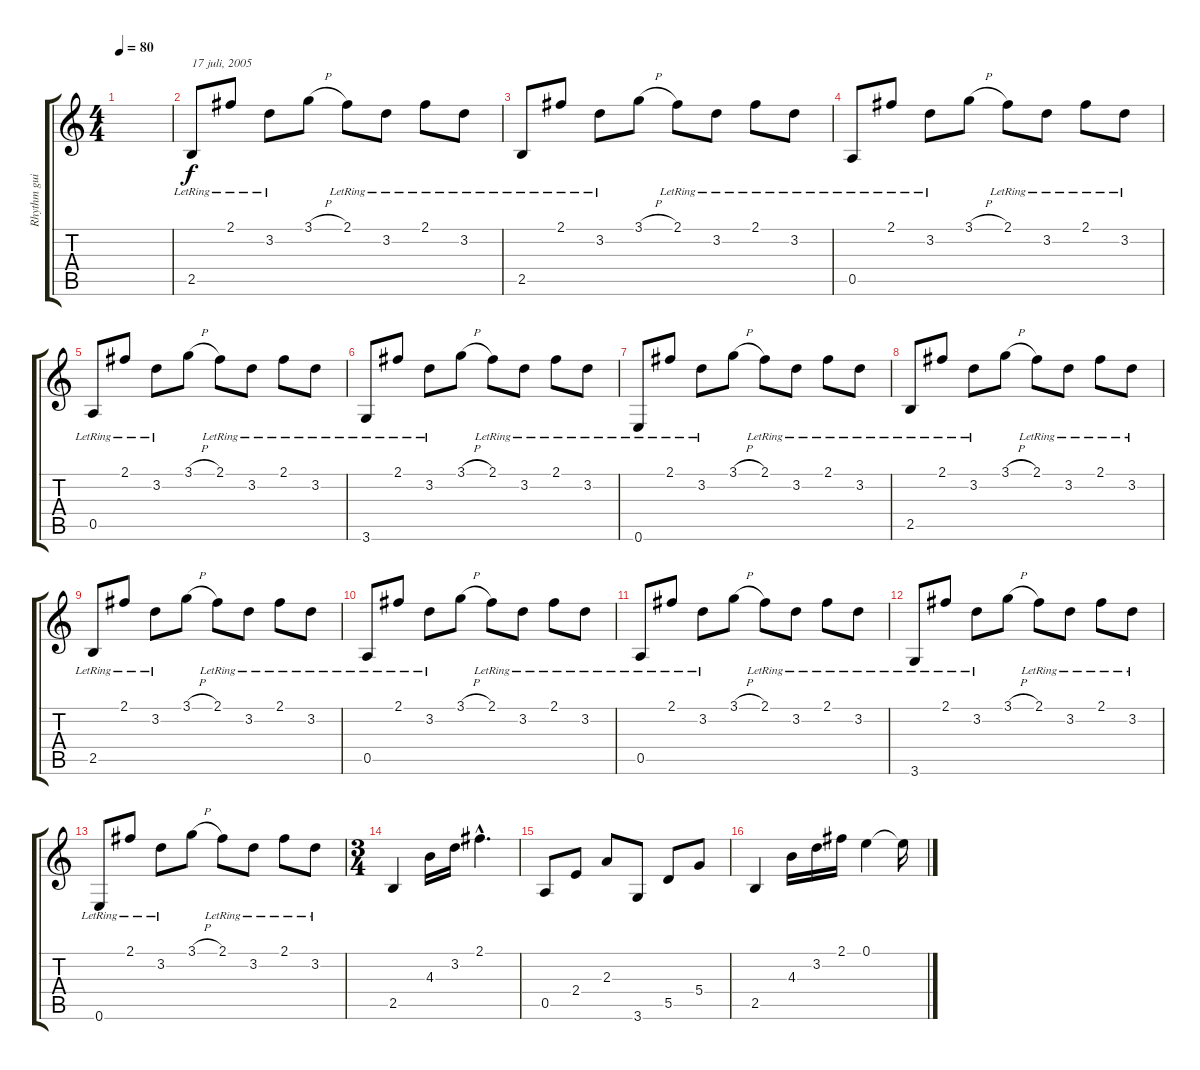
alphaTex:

\track ("Rhythm guitar 1" "Rhythm gui") {instrument acousticguitarsteel}
\staff {score tabs}
\tuning (E4 B3 G3 D3 A2 E2) {hide}
\ts (4 4)
\tempo 80
\clef g2
\ks c
|
\section ("" "")
2.5{lr}.8{txt "17 juli, 2005"} 2.1{lr}.8 3.2{lr}.8 3.1{h}.8 2.1{lr}.8 3.2{lr}.8 2.1{lr}.8 3.2{lr}.8 |
2.5{lr}.8 2.1{lr}.8 3.2{lr}.8 3.1{h}.8 2.1{lr}.8 3.2{lr}.8 2.1{lr}.8 3.2{lr}.8 |
0.5{lr}.8 2.1{lr}.8 3.2{lr}.8 3.1{h}.8 2.1{lr}.8 3.2{lr}.8 2.1{lr}.8 3.2{lr}.8 |
0.5{lr}.8 2.1{lr}.8 3.2{lr}.8 3.1{h}.8 2.1{lr}.8 3.2{lr}.8 2.1{lr}.8 3.2{lr}.8 |
3.6{lr}.8 2.1{lr}.8 3.2{lr}.8 3.1{h}.8 2.1{lr}.8 3.2{lr}.8 2.1{lr}.8 3.2{lr}.8 |
0.6{lr}.8 2.1{lr}.8 3.2{lr}.8 3.1{h}.8 2.1{lr}.8 3.2{lr}.8 2.1{lr}.8 3.2{lr}.8 |
\section ("" "")
2.5{lr}.8 2.1{lr}.8 3.2{lr}.8 3.1{h}.8 2.1{lr}.8 3.2{lr}.8 2.1{lr}.8 3.2{lr}.8 |
2.5{lr}.8 2.1{lr}.8 3.2{lr}.8 3.1{h}.8 2.1{lr}.8 3.2{lr}.8 2.1{lr}.8 3.2{lr}.8 |
0.5{lr}.8 2.1{lr}.8 3.2{lr}.8 3.1{h}.8 2.1{lr}.8 3.2{lr}.8 2.1{lr}.8 3.2{lr}.8 |
0.5{lr}.8 2.1{lr}.8 3.2{lr}.8 3.1{h}.8 2.1{lr}.8 3.2{lr}.8 2.1{lr}.8 3.2{lr}.8 |
3.6{lr}.8 2.1{lr}.8 3.2{lr}.8 3.1{h}.8 2.1{lr}.8 3.2{lr}.8 2.1{lr}.8 3.2{lr}.8 |
0.6{lr}.8 2.1{lr}.8 3.2{lr}.8 3.1{h}.8 2.1{lr}.8 3.2{lr}.8 2.1{lr}.8 3.2{lr}.8 |
\ts (3 4)
\section ("" "")
2.5.4 4.3.16 3.2.16 2.1{hac}.4{d} |
0.5.8 2.4.8 2.3.8 3.6.8 5.5.8 5.4.8 |
2.5.4 4.3.16 3.2.16 2.1.16 0.1.4 0.1{t}.16
